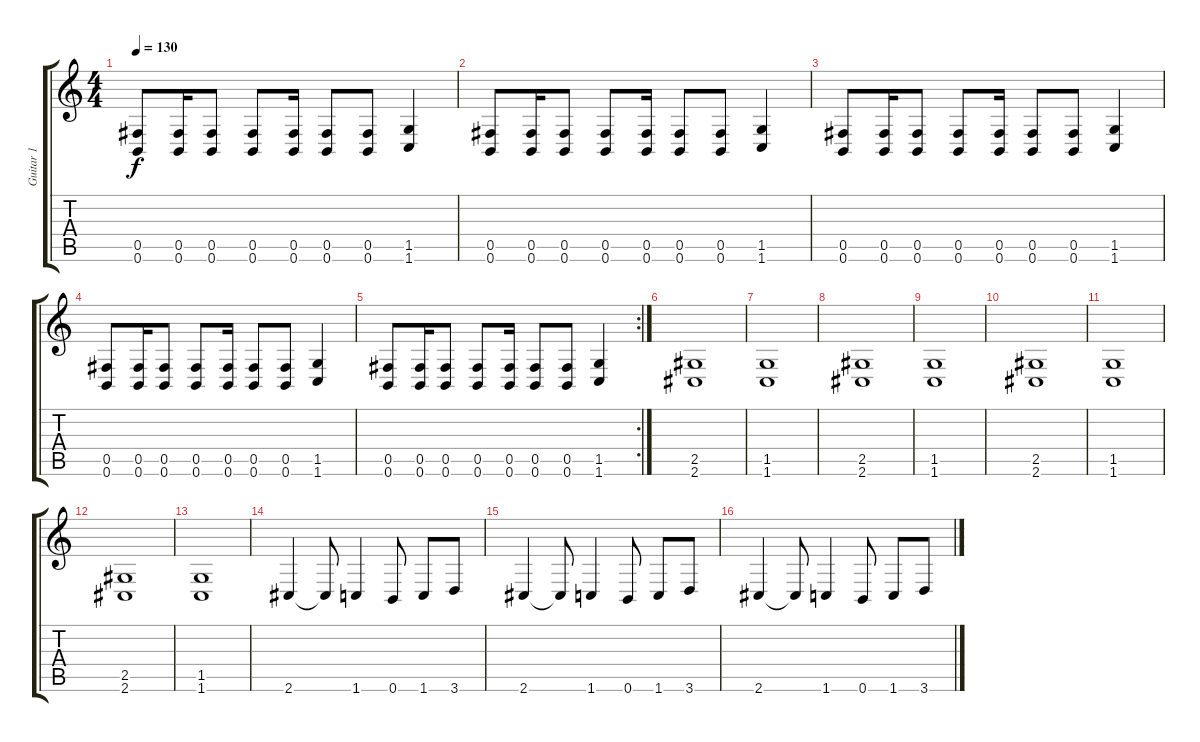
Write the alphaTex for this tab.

\track ("Guitar 1" "Guitar 1") {instrument distortionguitar}
\staff {score tabs}
\tuning (Db4 Ab3 E3 B2 Gb2 B1) {hide}
\ts (4 4)
\tempo 130
\clef g2
\ks c
(0.5 0.6).8{dy f} (0.5 0.6).16 (0.5 0.6).8 (0.5 0.6).8 (0.5 0.6).16 (0.5 0.6).8 (0.5 0.6).8 (1.5 1.6).4 |
(0.5 0.6).8 (0.5 0.6).16 (0.5 0.6).8 (0.5 0.6).8 (0.5 0.6).16 (0.5 0.6).8 (0.5 0.6).8 (1.5 1.6).4 |
(0.5 0.6).8 (0.5 0.6).16 (0.5 0.6).8 (0.5 0.6).8 (0.5 0.6).16 (0.5 0.6).8 (0.5 0.6).8 (1.5 1.6).4 |
(0.5 0.6).8 (0.5 0.6).16 (0.5 0.6).8 (0.5 0.6).8 (0.5 0.6).16 (0.5 0.6).8 (0.5 0.6).8 (1.5 1.6).4 |
\rc 2
(0.5 0.6).8 (0.5 0.6).16 (0.5 0.6).8 (0.5 0.6).8 (0.5 0.6).16 (0.5 0.6).8 (0.5 0.6).8 (1.5 1.6).4 |
(2.5 2.6).1 |
(1.5 1.6).1 |
(2.5 2.6).1 |
(1.5 1.6).1 |
(2.5 2.6).1 |
(1.5 1.6).1 |
(2.5 2.6).1 |
(1.5 1.6).1 |
2.6.4 2.6{t}.8 1.6.4 0.6.8 1.6.8 3.6.8 |
2.6.4 2.6{t}.8 1.6.4 0.6.8 1.6.8 3.6.8 |
2.6.4 2.6{t}.8 1.6.4 0.6.8 1.6.8 3.6.8
